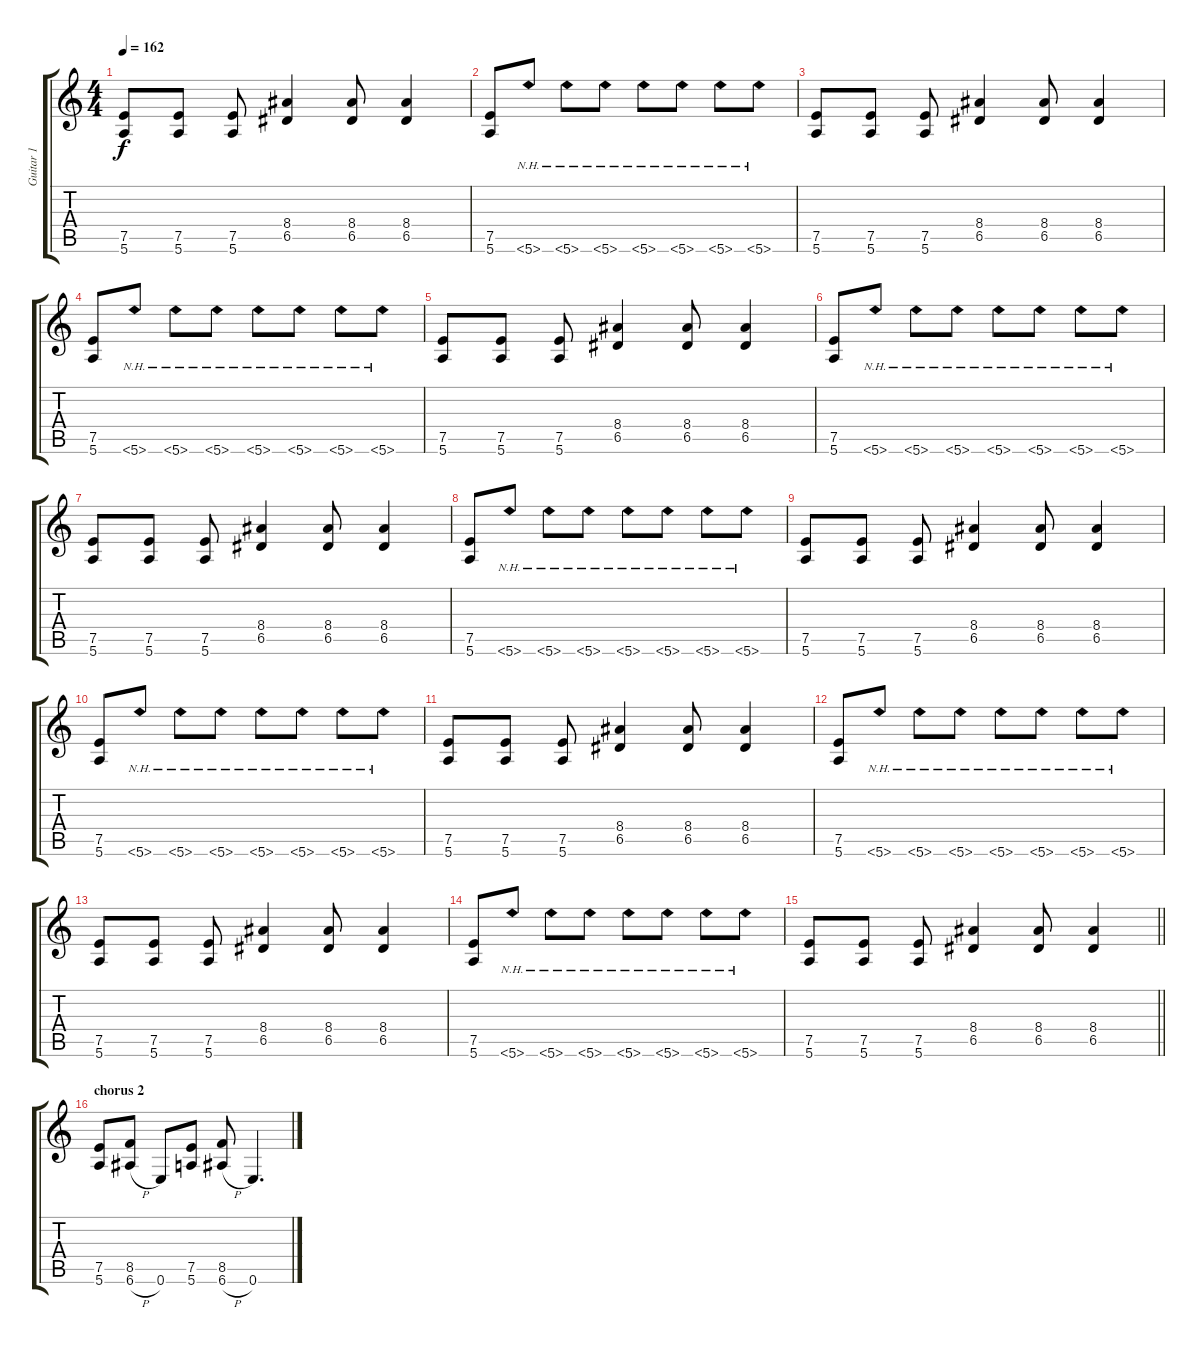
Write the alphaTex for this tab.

\track ("Guitar 1" "Guitar 1") {instrument distortionguitar}
\staff {score tabs}
\tuning (E4 B3 G3 D3 A2 E2) {hide}
\ts (4 4)
\tempo 162
\clef g2
\ks c
(7.5 5.6).8{dy f} (7.5 5.6).8 (7.5 5.6).8 (8.4 6.5).4 (8.4 6.5).8 (8.4 6.5).4 |
(7.5 5.6).8 5.6{nh}.8 5.6{nh}.8 5.6{nh}.8 5.6{nh}.8 5.6{nh}.8 5.6{nh}.8 5.6{nh}.8 |
(7.5 5.6).8 (7.5 5.6).8 (7.5 5.6).8 (8.4 6.5).4 (8.4 6.5).8 (8.4 6.5).4 |
(7.5 5.6).8 5.6{nh}.8 5.6{nh}.8 5.6{nh}.8 5.6{nh}.8 5.6{nh}.8 5.6{nh}.8 5.6{nh}.8 |
(7.5 5.6).8 (7.5 5.6).8 (7.5 5.6).8 (8.4 6.5).4 (8.4 6.5).8 (8.4 6.5).4 |
(7.5 5.6).8 5.6{nh}.8 5.6{nh}.8 5.6{nh}.8 5.6{nh}.8 5.6{nh}.8 5.6{nh}.8 5.6{nh}.8 |
(7.5 5.6).8 (7.5 5.6).8 (7.5 5.6).8 (8.4 6.5).4 (8.4 6.5).8 (8.4 6.5).4 |
(7.5 5.6).8 5.6{nh}.8 5.6{nh}.8 5.6{nh}.8 5.6{nh}.8 5.6{nh}.8 5.6{nh}.8 5.6{nh}.8 |
(7.5 5.6).8 (7.5 5.6).8 (7.5 5.6).8 (8.4 6.5).4 (8.4 6.5).8 (8.4 6.5).4 |
(7.5 5.6).8 5.6{nh}.8 5.6{nh}.8 5.6{nh}.8 5.6{nh}.8 5.6{nh}.8 5.6{nh}.8 5.6{nh}.8 |
(7.5 5.6).8 (7.5 5.6).8 (7.5 5.6).8 (8.4 6.5).4 (8.4 6.5).8 (8.4 6.5).4 |
(7.5 5.6).8 5.6{nh}.8 5.6{nh}.8 5.6{nh}.8 5.6{nh}.8 5.6{nh}.8 5.6{nh}.8 5.6{nh}.8 |
(7.5 5.6).8 (7.5 5.6).8 (7.5 5.6).8 (8.4 6.5).4 (8.4 6.5).8 (8.4 6.5).4 |
(7.5 5.6).8 5.6{nh}.8 5.6{nh}.8 5.6{nh}.8 5.6{nh}.8 5.6{nh}.8 5.6{nh}.8 5.6{nh}.8 |
\barLineRight lightlight
(7.5 5.6).8 (7.5 5.6).8 (7.5 5.6).8 (8.4 6.5).4 (8.4 6.5).8 (8.4 6.5).4 |
\section ("" "chorus 2")
(7.5 5.6).8 (8.5 6.6{h}).8 0.6.8 (7.5 5.6).8 (8.5 6.6{h}).8 0.6.4{d}
